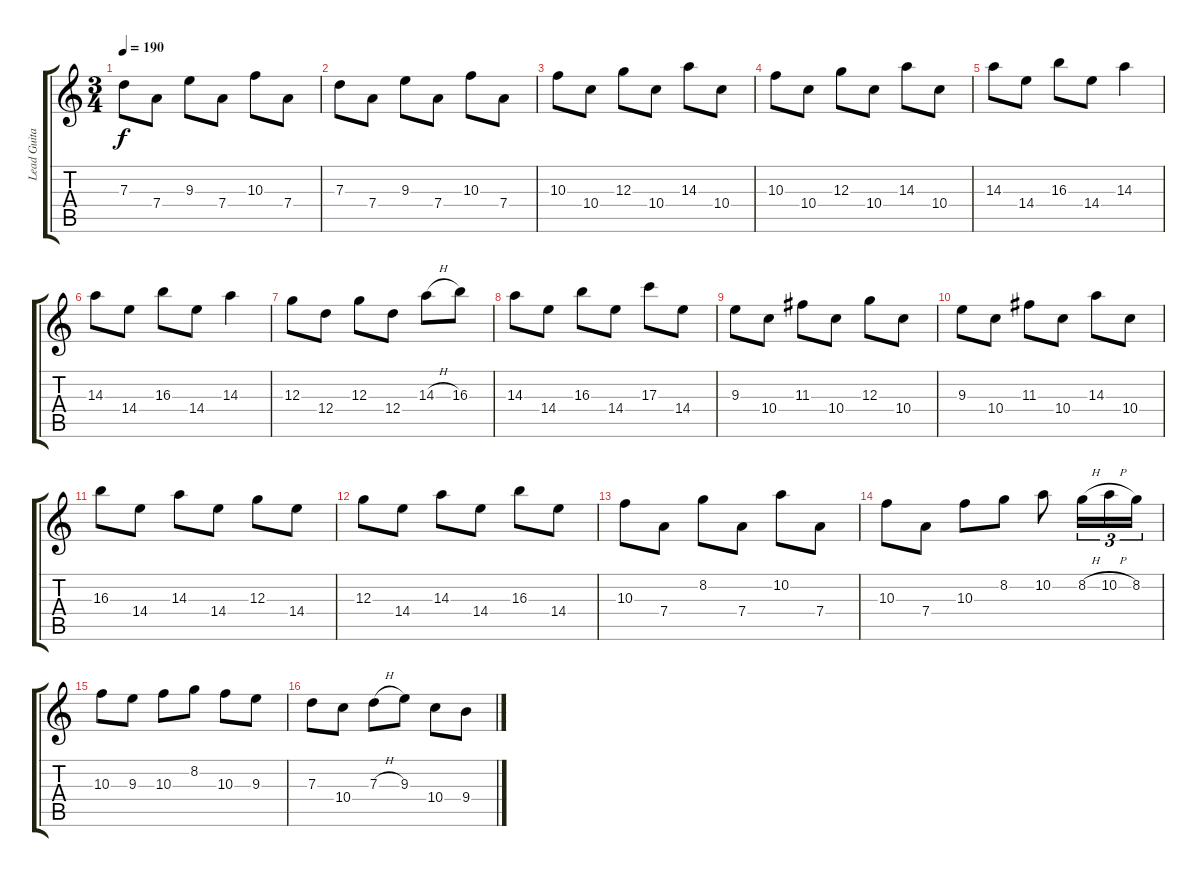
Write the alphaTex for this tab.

\track ("Lead Guitar" "Lead Guita") {instrument distortionguitar}
\staff {score tabs}
\tuning (E4 B3 G3 D3 A2 E2) {hide}
\ts (3 4)
\tempo 190
\clef g2
\ks c
7.3.8{dy f} 7.4.8 9.3.8 7.4.8 10.3.8 7.4.8 |
7.3.8 7.4.8 9.3.8 7.4.8 10.3.8 7.4.8 |
10.3.8 10.4.8 12.3.8 10.4.8 14.3.8 10.4.8 |
10.3.8 10.4.8 12.3.8 10.4.8 14.3.8 10.4.8 |
14.3.8 14.4.8 16.3.8 14.4.8 14.3.4 |
14.3.8 14.4.8 16.3.8 14.4.8 14.3.4 |
12.3.8 12.4.8 12.3.8 12.4.8 14.3{h}.8 16.3.8 |
14.3.8 14.4.8 16.3.8 14.4.8 17.3.8 14.4.8 |
9.3.8 10.4.8 11.3.8 10.4.8 12.3.8 10.4.8 |
9.3.8 10.4.8 11.3.8 10.4.8 14.3.8 10.4.8 |
16.3.8 14.4.8 14.3.8 14.4.8 12.3.8 14.4.8 |
12.3.8 14.4.8 14.3.8 14.4.8 16.3.8 14.4.8 |
10.3.8 7.4.8 8.2.8 7.4.8 10.2.8 7.4.8 |
10.3.8 7.4.8 10.3.8 8.2.8 10.2.8 8.2{h}.16{tu (3 2)} 10.2{h}.16{tu (3 2)} 8.2.16{tu (3 2)} |
10.3.8 9.3.8 10.3.8 8.2.8 10.3.8 9.3.8 |
7.3.8 10.4.8 7.3{h}.8 9.3.8 10.4.8 9.4.8
